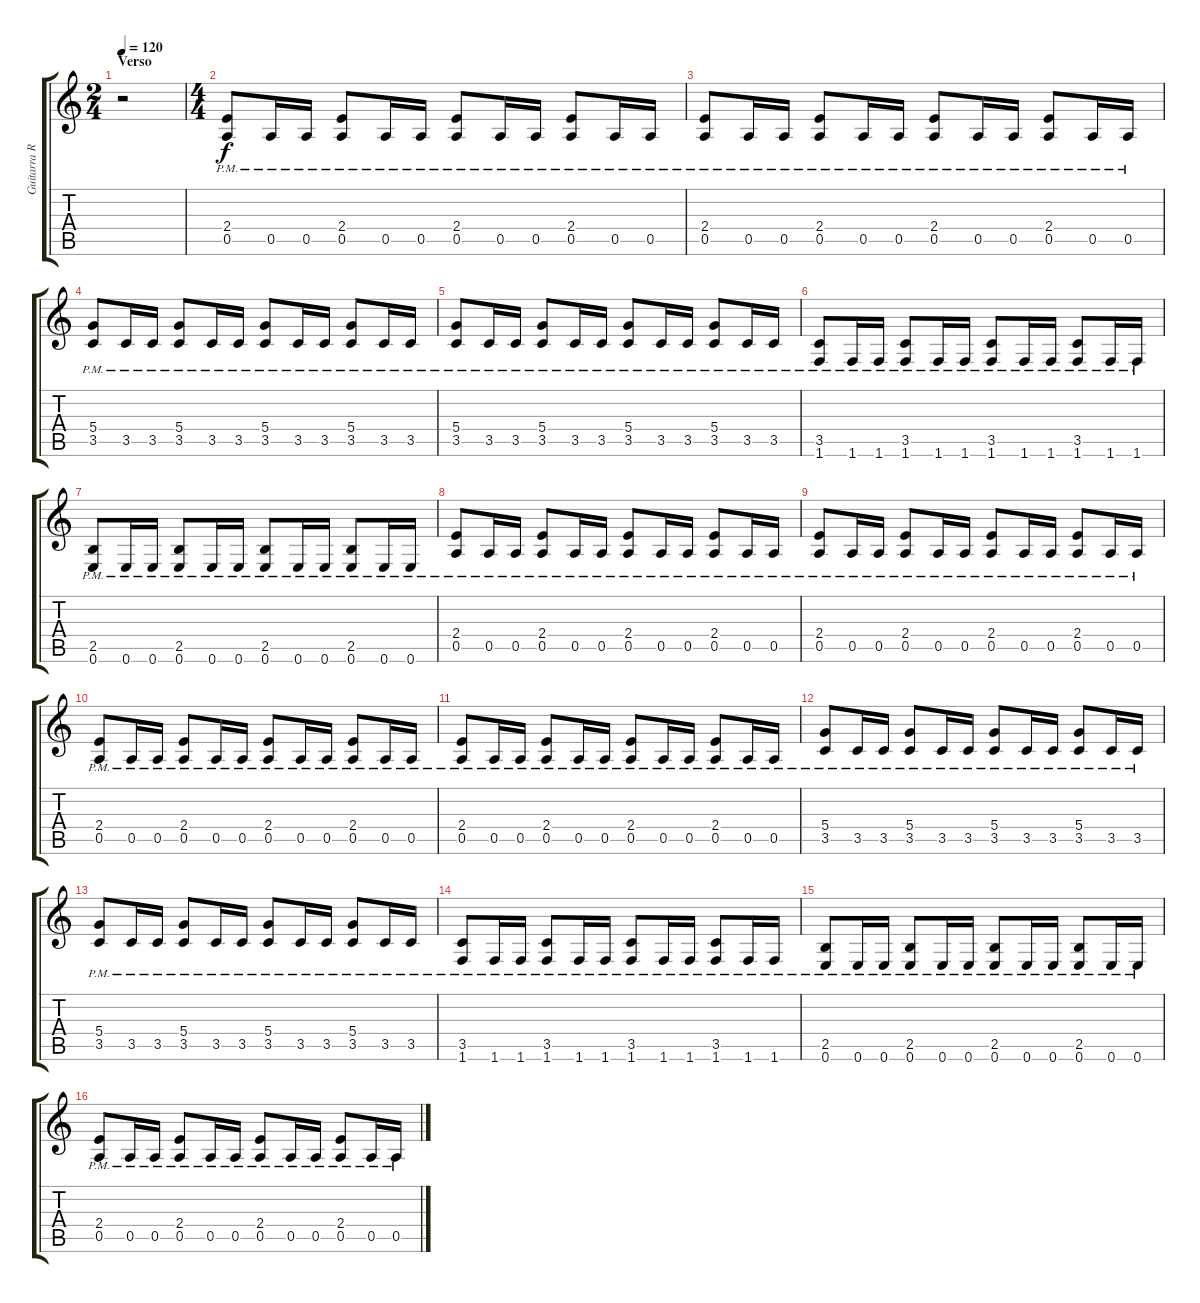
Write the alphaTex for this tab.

\track ("Guitarra Rítmica" "Guitarra R") {instrument distortionguitar}
\staff {score tabs}
\tuning (E4 B3 G3 D3 A2 E2) {hide}
\ts (2 4)
\section ("" "Verso")
\tempo 120
\clef g2
\ks c
r.2{dy f} |
\ts (4 4)
(2.4 0.5{pm}).8 0.5{pm}.16 0.5{pm}.16 (2.4 0.5{pm}).8 0.5{pm}.16 0.5{pm}.16 (2.4 0.5{pm}).8 0.5{pm}.16 0.5{pm}.16 (2.4 0.5{pm}).8 0.5{pm}.16 0.5{pm}.16 |
(2.4 0.5{pm}).8 0.5{pm}.16 0.5{pm}.16 (2.4 0.5{pm}).8 0.5{pm}.16 0.5{pm}.16 (2.4 0.5{pm}).8 0.5{pm}.16 0.5{pm}.16 (2.4 0.5{pm}).8 0.5{pm}.16 0.5{pm}.16 |
(5.4 3.5{pm}).8 3.5{pm}.16 3.5{pm}.16 (5.4 3.5{pm}).8 3.5{pm}.16 3.5{pm}.16 (5.4 3.5{pm}).8 3.5{pm}.16 3.5{pm}.16 (5.4 3.5{pm}).8 3.5{pm}.16 3.5{pm}.16 |
(5.4 3.5{pm}).8 3.5{pm}.16 3.5{pm}.16 (5.4 3.5{pm}).8 3.5{pm}.16 3.5{pm}.16 (5.4 3.5{pm}).8 3.5{pm}.16 3.5{pm}.16 (5.4 3.5{pm}).8 3.5{pm}.16 3.5{pm}.16 |
(3.5{pm} 1.6{pm}).8 1.6{pm}.16 1.6{pm}.16 (3.5{pm} 1.6{pm}).8 1.6{pm}.16 1.6{pm}.16 (3.5{pm} 1.6{pm}).8 1.6{pm}.16 1.6{pm}.16 (3.5{pm} 1.6{pm}).8 1.6{pm}.16 1.6{pm}.16 |
(2.5{pm} 0.6{pm}).8 0.6{pm}.16 0.6{pm}.16 (2.5{pm} 0.6{pm}).8 0.6{pm}.16 0.6{pm}.16 (2.5{pm} 0.6{pm}).8 0.6{pm}.16 0.6{pm}.16 (2.5{pm} 0.6{pm}).8 0.6{pm}.16 0.6{pm}.16 |
(2.4 0.5{pm}).8 0.5{pm}.16 0.5{pm}.16 (2.4 0.5{pm}).8 0.5{pm}.16 0.5{pm}.16 (2.4 0.5{pm}).8 0.5{pm}.16 0.5{pm}.16 (2.4 0.5{pm}).8 0.5{pm}.16 0.5{pm}.16 |
(2.4 0.5{pm}).8 0.5{pm}.16 0.5{pm}.16 (2.4 0.5{pm}).8 0.5{pm}.16 0.5{pm}.16 (2.4 0.5{pm}).8 0.5{pm}.16 0.5{pm}.16 (2.4 0.5{pm}).8 0.5{pm}.16 0.5{pm}.16 |
(2.4 0.5{pm}).8 0.5{pm}.16 0.5{pm}.16 (2.4 0.5{pm}).8 0.5{pm}.16 0.5{pm}.16 (2.4 0.5{pm}).8 0.5{pm}.16 0.5{pm}.16 (2.4 0.5{pm}).8 0.5{pm}.16 0.5{pm}.16 |
(2.4 0.5{pm}).8 0.5{pm}.16 0.5{pm}.16 (2.4 0.5{pm}).8 0.5{pm}.16 0.5{pm}.16 (2.4 0.5{pm}).8 0.5{pm}.16 0.5{pm}.16 (2.4 0.5{pm}).8 0.5{pm}.16 0.5{pm}.16 |
(5.4 3.5{pm}).8 3.5{pm}.16 3.5{pm}.16 (5.4 3.5{pm}).8 3.5{pm}.16 3.5{pm}.16 (5.4 3.5{pm}).8 3.5{pm}.16 3.5{pm}.16 (5.4 3.5{pm}).8 3.5{pm}.16 3.5{pm}.16 |
(5.4 3.5{pm}).8 3.5{pm}.16 3.5{pm}.16 (5.4 3.5{pm}).8 3.5{pm}.16 3.5{pm}.16 (5.4 3.5{pm}).8 3.5{pm}.16 3.5{pm}.16 (5.4 3.5{pm}).8 3.5{pm}.16 3.5{pm}.16 |
(3.5{pm} 1.6{pm}).8 1.6{pm}.16 1.6{pm}.16 (3.5{pm} 1.6{pm}).8 1.6{pm}.16 1.6{pm}.16 (3.5{pm} 1.6{pm}).8 1.6{pm}.16 1.6{pm}.16 (3.5{pm} 1.6{pm}).8 1.6{pm}.16 1.6{pm}.16 |
(2.5{pm} 0.6{pm}).8 0.6{pm}.16 0.6{pm}.16 (2.5{pm} 0.6{pm}).8 0.6{pm}.16 0.6{pm}.16 (2.5{pm} 0.6{pm}).8 0.6{pm}.16 0.6{pm}.16 (2.5{pm} 0.6{pm}).8 0.6{pm}.16 0.6{pm}.16 |
(2.4 0.5{pm}).8 0.5{pm}.16 0.5{pm}.16 (2.4 0.5{pm}).8 0.5{pm}.16 0.5{pm}.16 (2.4 0.5{pm}).8 0.5{pm}.16 0.5{pm}.16 (2.4 0.5{pm}).8 0.5{pm}.16 0.5{pm}.16
